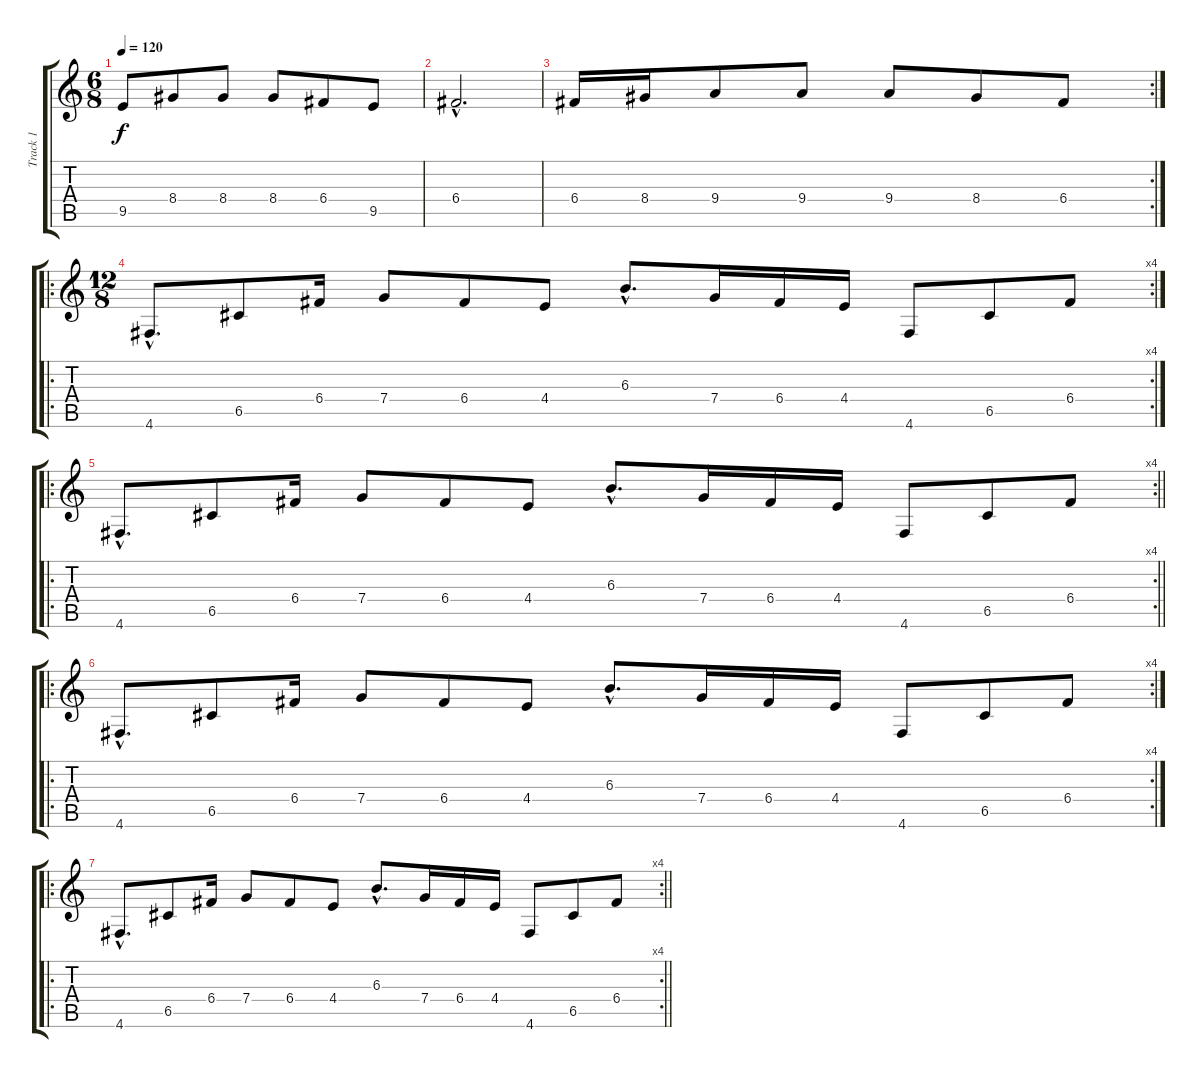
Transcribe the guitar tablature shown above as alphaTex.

\track ("Track 1" "Track 1") {instrument acousticguitarnylon}
\staff {score tabs}
\tuning (D4 A3 F3 C3 G2 D2) {hide}
\ts (6 8)
\tempo 120
\clef g2
\ks c
9.5.8{dy f} 8.4.8 8.4.8 8.4.8 6.4.8 9.5.8 |
6.4{hac}.2{d} |
\rc 2
6.4.16 8.4.16 9.4.8 9.4.8 9.4.8 8.4.8 6.4.8 |
\ro
\rc 4
\ts (12 8)
4.6{hac}.8{d instrument acousticguitarnylon} 6.5.8 6.4.16 7.4.8 6.4.8 4.4.8 6.3{hac}.8{d} 7.4.16 6.4.16 4.4.16 4.6.8 6.5.8 6.4.8 |
\ro
\rc 4
\barLineRight lightlight
4.6{hac}.8{d} 6.5.8 6.4.16 7.4.8 6.4.8 4.4.8 6.3{hac}.8{d} 7.4.16 6.4.16 4.4.16 4.6.8 6.5.8 6.4.8 |
\ro
\rc 4
4.6{hac}.8{d} 6.5.8 6.4.16 7.4.8 6.4.8 4.4.8 6.3{hac}.8{d} 7.4.16 6.4.16 4.4.16 4.6.8 6.5.8 6.4.8 |
\ro
\rc 4
\barLineRight lightlight
4.6{hac}.8{d} 6.5.8 6.4.16 7.4.8 6.4.8 4.4.8 6.3{hac}.8{d} 7.4.16 6.4.16 4.4.16 4.6.8 6.5.8 6.4.8
